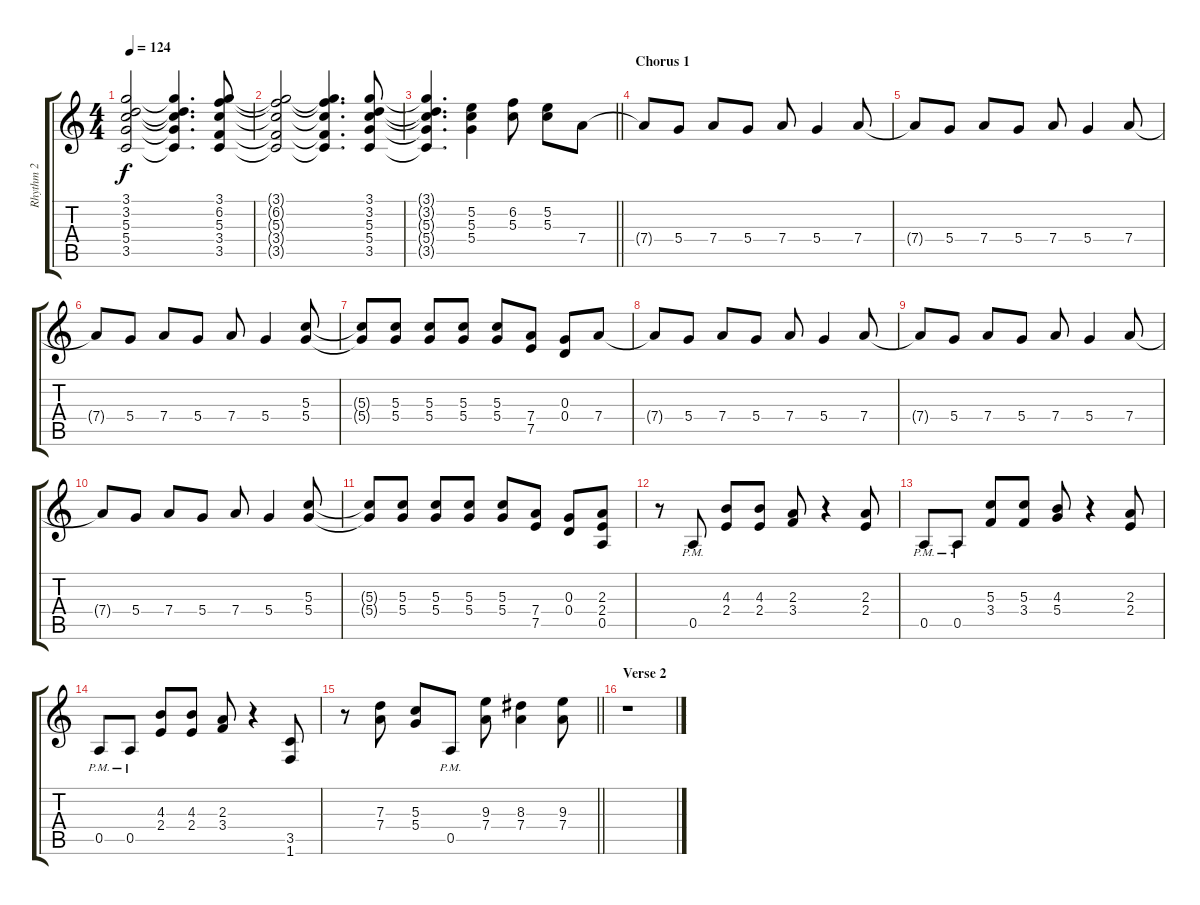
\track ("Rhythm 2" "Rhythm 2") {instrument distortionguitar}
\staff {score tabs}
\tuning (E4 B3 G3 D3 A2 E2) {hide}
\ts (4 4)
\tempo 124
\clef g2
\ks c
(3.1{t} 3.2{t} 5.3{t} 5.4{t} 3.5{t}).2{dy f} (3.1{t} 3.2{t} 5.3{t} 5.4{t} 3.5{t}).4{d} (3.1 6.2 5.3 3.4 3.5).8 |
(3.1{t} 6.2{t} 5.3{t} 3.4{t} 3.5{t}).2 (3.1{t} 6.2{t} 5.3{t} 3.4{t} 3.5{t}).4{d} (3.1 3.2 5.3 5.4 3.5).8 |
\barLineRight lightlight
(3.1{t} 3.2{t} 5.3{t} 5.4{t} 3.5{t}).4{d} (5.2 5.3 5.4).4 (6.2 5.3).8 (5.2 5.3).8 7.4.8 |
\section ("" "Chorus 1")
7.4{t}.8 5.4.8 7.4.8 5.4.8 7.4.8 5.4.4 7.4.8 |
7.4{t}.8 5.4.8 7.4.8 5.4.8 7.4.8 5.4.4 7.4.8 |
7.4{t}.8 5.4.8 7.4.8 5.4.8 7.4.8 5.4.4 (5.3 5.4).8 |
(5.3{t} 5.4{t}).8 (5.3 5.4).8 (5.3 5.4).8 (5.3 5.4).8 (5.3 5.4).8 (7.4 7.5).8 (0.3 0.4).8 7.4.8 |
7.4{t}.8 5.4.8 7.4.8 5.4.8 7.4.8 5.4.4 7.4.8 |
7.4{t}.8 5.4.8 7.4.8 5.4.8 7.4.8 5.4.4 7.4.8 |
7.4{t}.8 5.4.8 7.4.8 5.4.8 7.4.8 5.4.4 (5.3 5.4).8 |
(5.3{t} 5.4{t}).8 (5.3 5.4).8 (5.3 5.4).8 (5.3 5.4).8 (5.3 5.4).8 (7.4 7.5).8 (0.3 0.4).8 (2.3 2.4 0.5).8 |
r.8 0.5{pm}.8 (4.3 2.4).8 (4.3 2.4).8 (2.3 3.4).8 r.4 (2.3 2.4).8 |
0.5{pm}.8 0.5{pm}.8 (5.3 3.4).8 (5.3 3.4).8 (4.3 5.4).8 r.4 (2.3 2.4).8 |
0.5{pm}.8 0.5{pm}.8 (4.3 2.4).8 (4.3 2.4).8 (2.3 3.4).8 r.4 (3.5 1.6).8 |
\barLineRight lightlight
r.8 (7.3 7.4).8 (5.3 5.4).8 0.5{pm}.8 (9.3 7.4).8 (8.3 7.4).4 (9.3 7.4).8 |
\section ("" "Verse 2")
r.1
